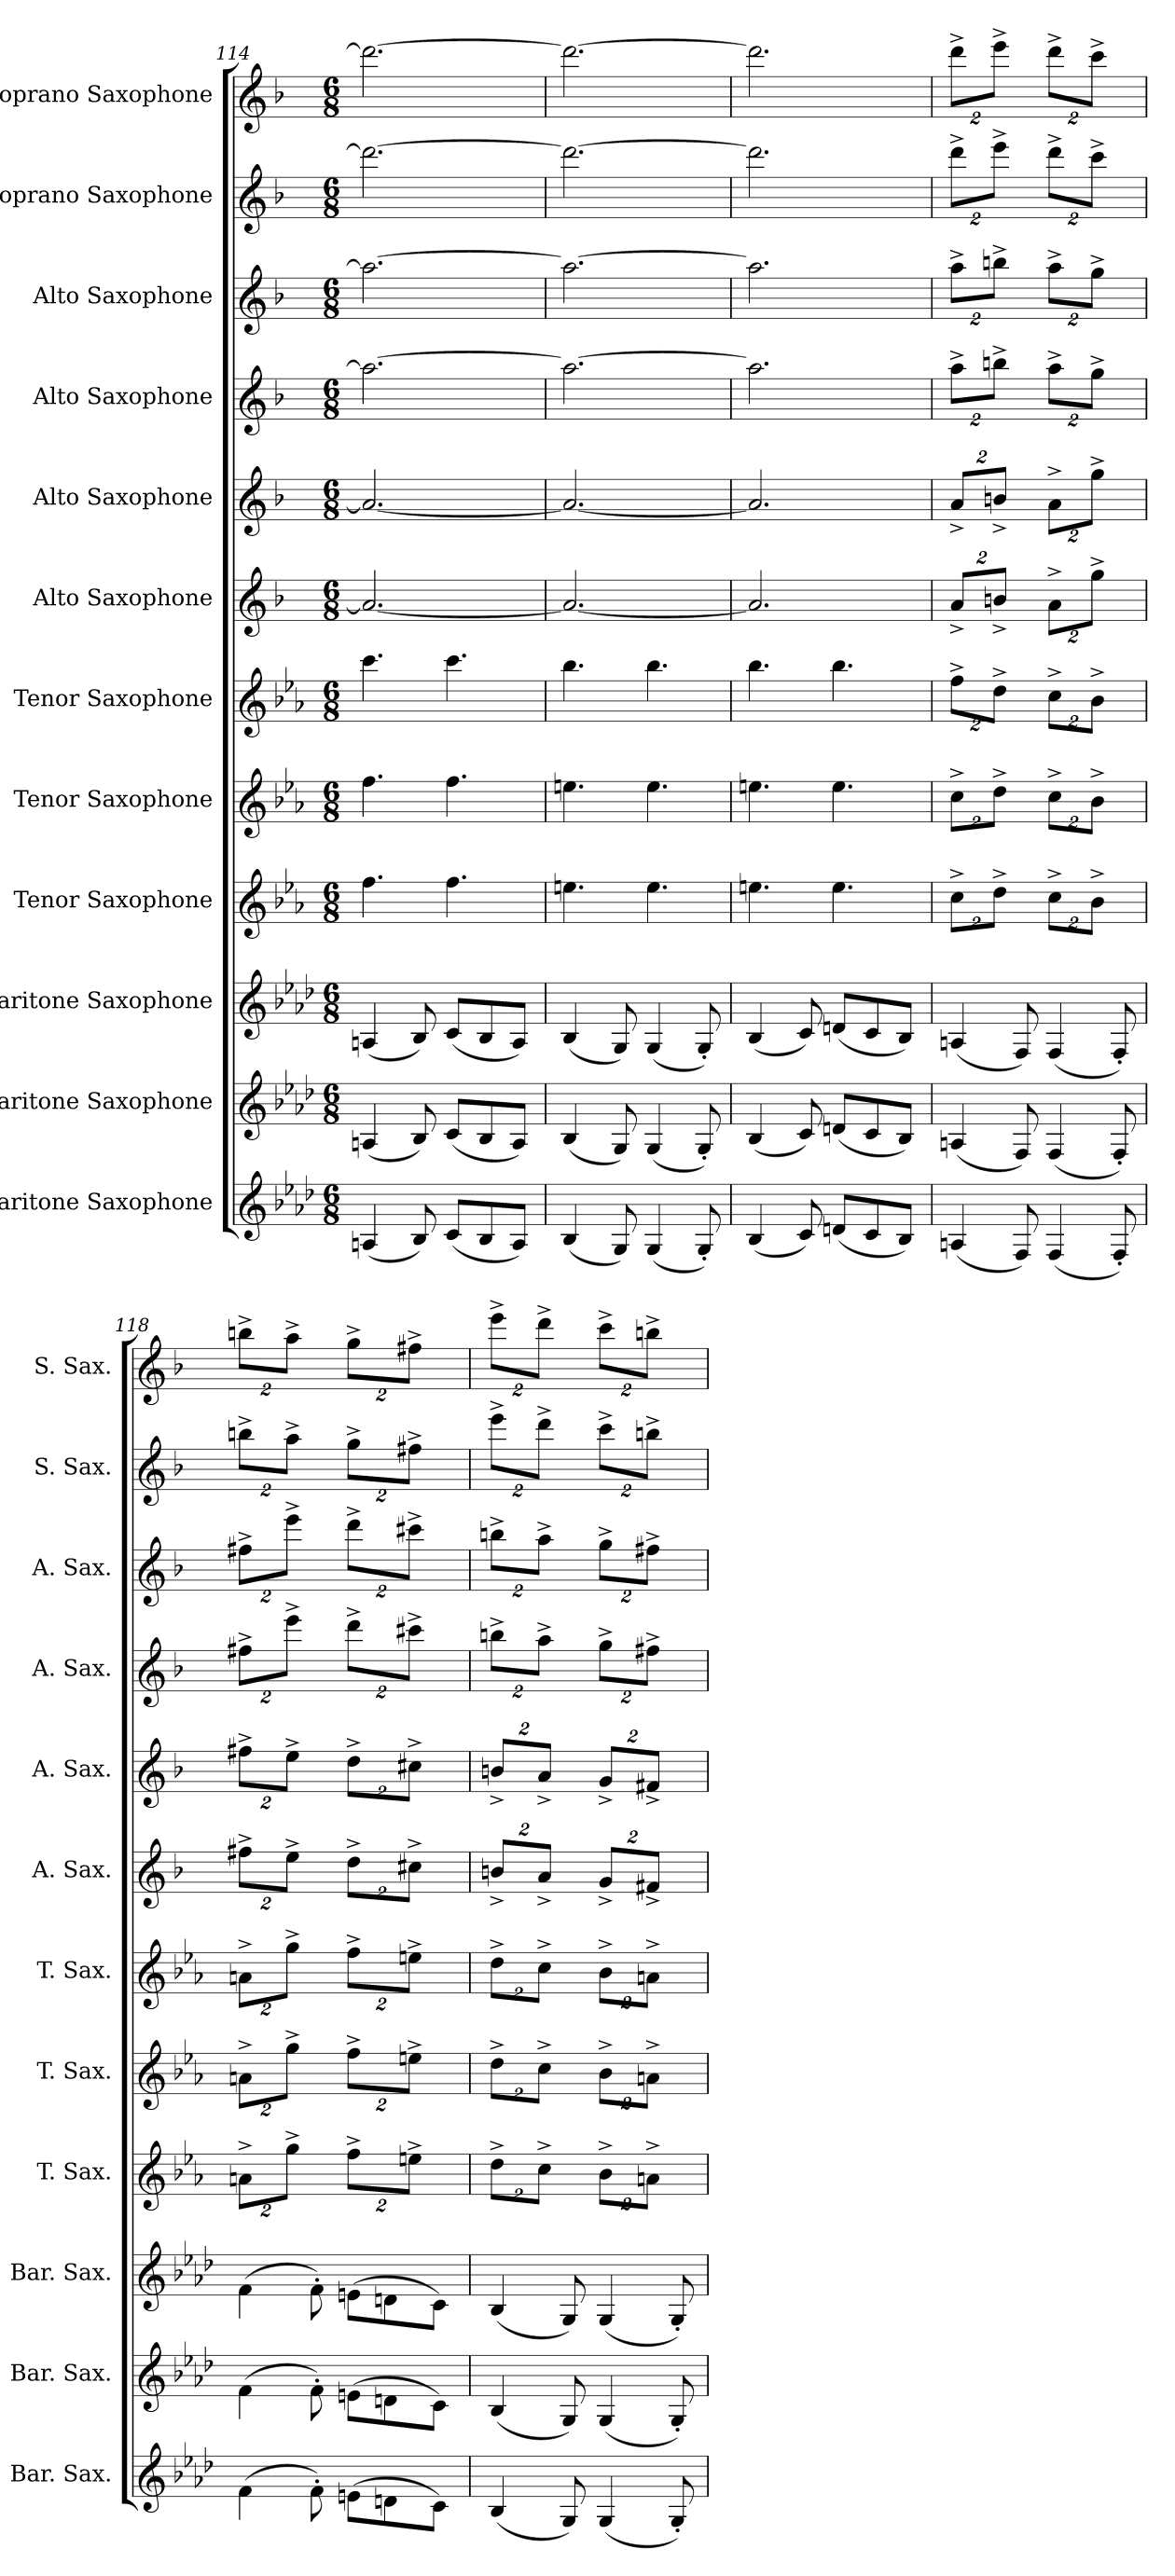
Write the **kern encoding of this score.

**kern	**kern	**kern	**kern	**kern	**kern	**kern	**kern	**kern	**kern	**kern	**kern
*part12	*part11	*part10	*part9	*part8	*part7	*part6	*part5	*part4	*part3	*part2	*part1
*staff12	*staff11	*staff10	*staff9	*staff8	*staff7	*staff6	*staff5	*staff4	*staff3	*staff2	*staff1
*I"Baritone Saxophone	*I"Baritone Saxophone	*I"Baritone Saxophone	*I"Tenor Saxophone	*I"Tenor Saxophone	*I"Tenor Saxophone	*I"Alto Saxophone	*I"Alto Saxophone	*I"Alto Saxophone	*I"Alto Saxophone	*I"Soprano Saxophone	*I"Soprano Saxophone
*I'Bar. Sax.	*I'Bar. Sax.	*I'Bar. Sax.	*I'T. Sax.	*I'T. Sax.	*I'T. Sax.	*I'A. Sax.	*I'A. Sax.	*I'A. Sax.	*I'A. Sax.	*I'S. Sax.	*I'S. Sax.
!!LO:PB:g=z
*clefG2	*clefG2	*clefG2	*clefG2	*clefG2	*clefG2	*clefG2	*clefG2	*clefG2	*clefG2	*clefG2	*clefG2
*ITrd12c21	*ITrd12c21	*ITrd12c21	*ITrd8c14	*ITrd8c14	*ITrd8c14	*ITrd5c9	*ITrd5c9	*ITrd5c9	*ITrd5c9	*ITrd1c2	*ITrd1c2
*k[b-e-a-d-]	*k[b-e-a-d-]	*k[b-e-a-d-]	*k[b-e-a-]	*k[b-e-a-]	*k[b-e-a-]	*k[b-e-a-d-]	*k[b-e-a-d-]	*k[b-e-a-d-]	*k[b-e-a-d-]	*k[b-e-a-]	*k[b-e-a-]
*M6/8	*M6/8	*M6/8	*M6/8	*M6/8	*M6/8	*M6/8	*M6/8	*M6/8	*M6/8	*M6/8	*M6/8
=114	=114	=114	=114	=114	=114	=114	=114	=114	=114	=114	=114
(4AAn/	(4AAn/	(4AAn/	4.f\	4.f\	4.cc\	2.c/_	2.c/_	2.cc\_	2.cc\_	2.ccc\_	2.ccc\_
8BB-/)	8BB-/)	8BB-/)	.	.	.	.	.	.	.	.	.
(8C/L	(8C/L	(8C/L	4.f\	4.f\	4.cc\	.	.	.	.	.	.
8BB-/	8BB-/	8BB-/	.	.	.	.	.	.	.	.	.
8AA/J)	8AA/J)	8AA/J)	.	.	.	.	.	.	.	.	.
=115	=115	=115	=115	=115	=115	=115	=115	=115	=115	=115	=115
(4BB-/	(4BB-/	(4BB-/	4.en\	4.en\	4.b-\	2.c/_	2.c/_	2.cc\_	2.cc\_	2.ccc\_	2.ccc\_
8GG/)	8GG/)	8GG/)	.	.	.	.	.	.	.	.	.
(4GG/	(4GG/	(4GG/	4.e\	4.e\	4.b-\	.	.	.	.	.	.
8GG'/)	8GG'/)	8GG'/)	.	.	.	.	.	.	.	.	.
=116	=116	=116	=116	=116	=116	=116	=116	=116	=116	=116	=116
(4BB-/	(4BB-/	(4BB-/	4.en\	4.en\	4.b-\	2.c/]	2.c/]	2.cc\]	2.cc\]	2.ccc\]	2.ccc\]
8C/)	8C/)	8C/)	.	.	.	.	.	.	.	.	.
(8Dn/L	(8Dn/L	(8Dn/L	4.e\	4.e\	4.b-\	.	.	.	.	.	.
8C/	8C/	8C/	.	.	.	.	.	.	.	.	.
8BB-/J)	8BB-/J)	8BB-/J)	.	.	.	.	.	.	.	.	.
=117	=117	=117	=117	=117	=117	=117	=117	=117	=117	=117	=117
*	*	*	*Xbrackettup	*Xbrackettup	*Xbrackettup	*Xbrackettup	*Xbrackettup	*Xbrackettup	*Xbrackettup	*Xbrackettup	*Xbrackettup
(4AAn/	(4AAn/	(4AAn/	16%3c^\L	16%3c^\L	16%3f^\L	16%3c^/L	16%3c^/L	16%3cc^\L	16%3cc^\L	16%3ccc^\L	16%3ccc^\L
.	.	.	16%3d^\J	16%3d^\J	16%3d^\J	16%3dn^/J	16%3dn^/J	16%3ddn^\J	16%3ddn^\J	16%3ddd^\J	16%3ddd^\J
8FF/)	8FF/)	8FF/)	.	.	.	.	.	.	.	.	.
(4FF/	(4FF/	(4FF/	16%3c^\L	16%3c^\L	16%3c^\L	16%3c^\L	16%3c^\L	16%3cc^\L	16%3cc^\L	16%3ccc^\L	16%3ccc^\L
.	.	.	16%3B-^\J	16%3B-^\J	16%3B-^\J	16%3b-^\J	16%3b-^\J	16%3b-^\J	16%3b-^\J	16%3bb-^\J	16%3bb-^\J
8FF'/)	8FF'/)	8FF'/)	.	.	.	.	.	.	.	.	.
=118	=118	=118	=118	=118	=118	=118	=118	=118	=118	=118	=118
(4F\	(4F\	(4F\	16%3An^\L	16%3An^\L	16%3An^\L	16%3an^\L	16%3an^\L	16%3an^\L	16%3an^\L	16%3aan^\L	16%3aan^\L
.	.	.	16%3g^\J	16%3g^\J	16%3g^\J	16%3g^\J	16%3g^\J	16%3gg^\J	16%3gg^\J	16%3gg^\J	16%3gg^\J
8F'\)	8F'\)	8F'\)	.	.	.	.	.	.	.	.	.
(8En\L	(8En\L	(8En\L	16%3f^\L	16%3f^\L	16%3f^\L	16%3f^\L	16%3f^\L	16%3ff^\L	16%3ff^\L	16%3ff^\L	16%3ff^\L
8Dn\	8Dn\	8Dn\	.	.	.	.	.	.	.	.	.
.	.	.	16%3en^\J	16%3en^\J	16%3en^\J	16%3en^\J	16%3en^\J	16%3een^\J	16%3een^\J	16%3een^\J	16%3een^\J
8C\J)	8C\J)	8C\J)	.	.	.	.	.	.	.	.	.
!!LO:PB:g=z
=119	=119	=119	=119	=119	=119	=119	=119	=119	=119	=119	=119
(4BB-/	(4BB-/	(4BB-/	16%3d^\L	16%3d^\L	16%3d^\L	16%3dn^/L	16%3dn^/L	16%3ddn^\L	16%3ddn^\L	16%3ddd^\L	16%3ddd^\L
.	.	.	16%3c^\J	16%3c^\J	16%3c^\J	16%3c^/J	16%3c^/J	16%3cc^\J	16%3cc^\J	16%3ccc^\J	16%3ccc^\J
8GG/)	8GG/)	8GG/)	.	.	.	.	.	.	.	.	.
(4GG/	(4GG/	(4GG/	16%3B-^\L	16%3B-^\L	16%3B-^\L	16%3B-^/L	16%3B-^/L	16%3b-^\L	16%3b-^\L	16%3bb-^\L	16%3bb-^\L
.	.	.	16%3An^\J	16%3An^\J	16%3An^\J	16%3An^/J	16%3An^/J	16%3an^\J	16%3an^\J	16%3aan^\J	16%3aan^\J
8GG'/)	8GG'/)	8GG'/)	.	.	.	.	.	.	.	.	.
=	=	=	=	=	=	=	=	=	=	=	=
*-	*-	*-	*-	*-	*-	*-	*-	*-	*-	*-	*-
